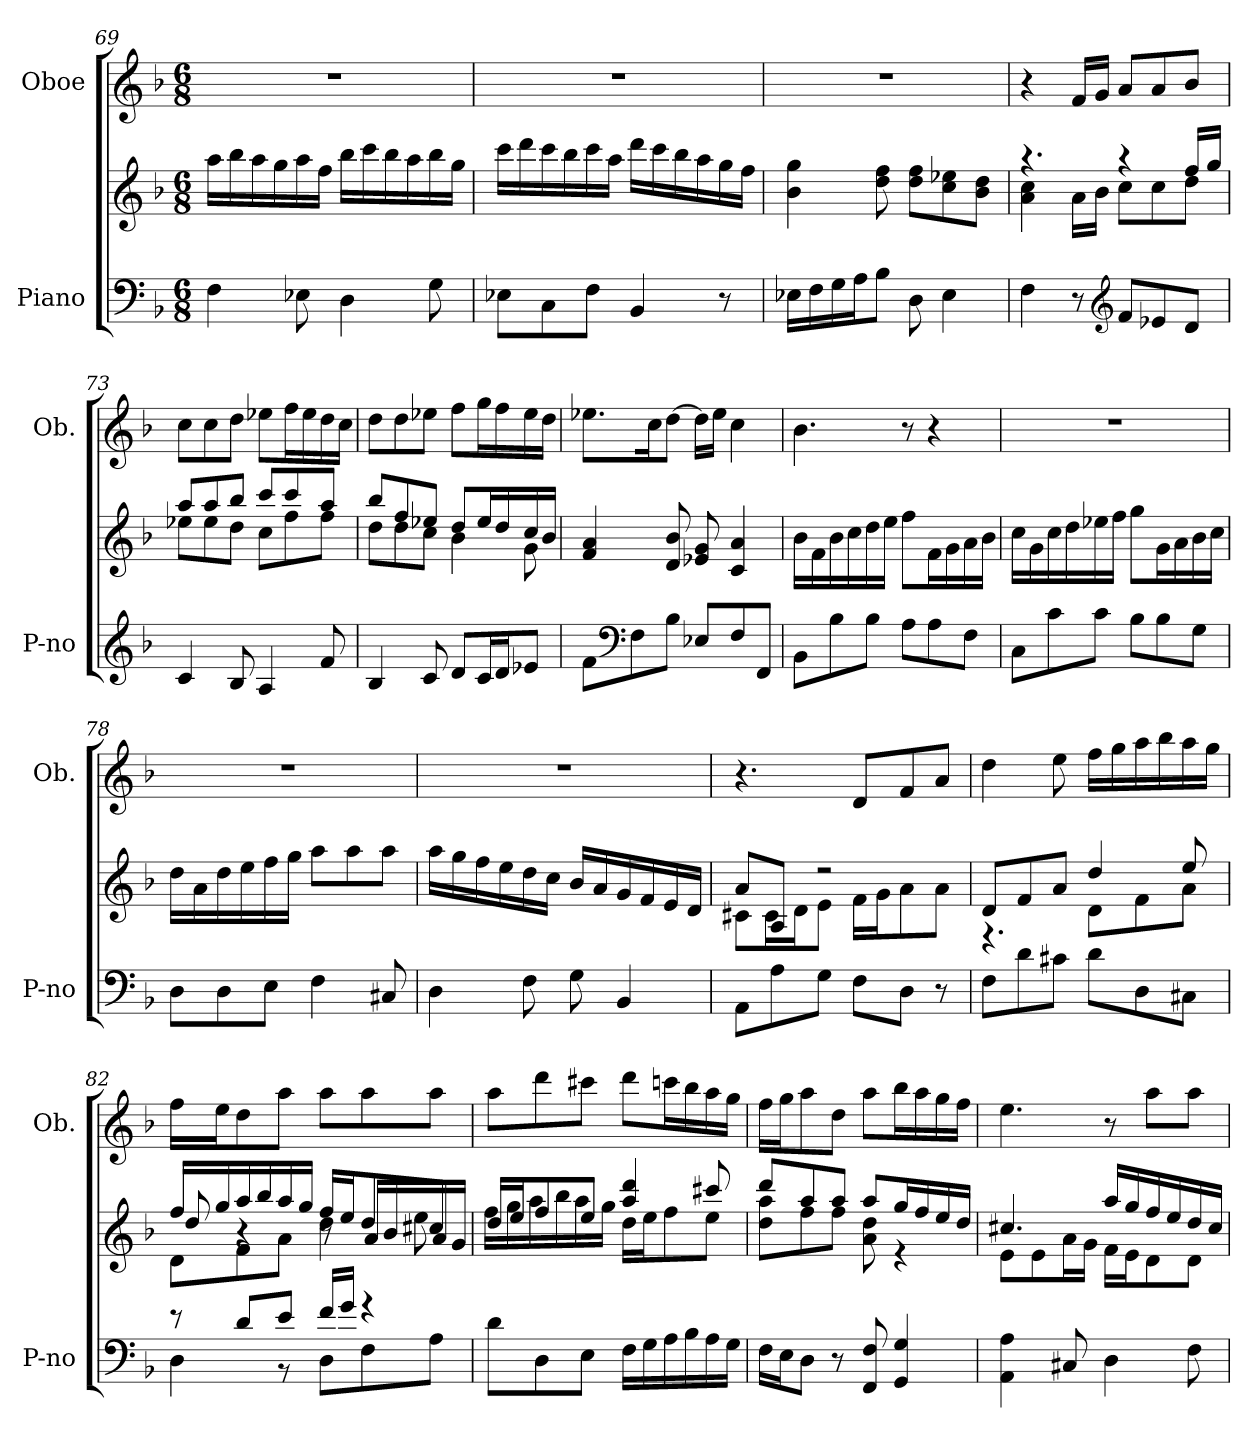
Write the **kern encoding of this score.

**kern	**kern	**kern
*part2	*part2	*part1
*staff3	*staff2	*staff1
*I"Piano	*	*I"Oboe
*I'P-no	*	*I'Ob.
*clefF4	*clefG2	*clefG2
*k[b-]	*k[b-]	*k[b-]
*M6/8	*M6/8	*M6/8
=69	=69	=69
4F\	16aa\LL	2.r
.	16bb-\	.
.	16aa\	.
.	16gg\	.
8E-X\	16aa\	.
.	16ff\JJ	.
4D\	16bb-\LL	.
.	16ccc\	.
.	16bb-\	.
.	16aa\	.
8G\	16bb-\	.
.	16gg\JJ	.
!!LO:LB:g=z
=70	=70	=70
8E-X\L	16ccc\LL	2.r
.	16ddd\	.
8C\	16ccc\	.
.	16bb-\	.
8F\J	16ccc\	.
.	16aa\JJ	.
4BB-/	16ddd\LL	.
.	16ccc\	.
.	16bb-\	.
.	16aa\	.
8r	16gg\	.
.	16ff\JJ	.
=71	=71	=71
16E-X\LL	4b-\ 4gg\	2.r
16F\	.	.
16G\	.	.
16A\J	.	.
8B-\J	8dd\ 8ff\	.
8D\	8dd\ 8ff\L	.
4E-\	8cc\ 8ee-X\	.
.	8b-\ 8dd\J	.
=72	=72	=72
*	*^	*
4F\	4.r	4a\ 4cc\	4r
8r	.	16a\LL	16f/LL
.	.	16b-\JJ	16g/JJ
*clefG2	*	*	*
8f/L	4r	8cc\L	8a/L
8e-X/	.	8cc\	8a/
8d/J	16ff/LL	8dd\J	8b-/J
.	16gg/JJ	.	.
=73	=73	=73	=73
4c/	8aa/L	8ee-X\L	8cc\L
.	8aa/	8ee-\	8cc\
8B-/	8bb-/J	8dd\J	8dd\J
4A/	8ccc/L	8cc\L	8ee-X\L
.	8ccc/	8ff\	16ff\L
.	.	.	16ee-\
8f/	8aa/J	8ff\J	16dd\
.	.	.	16cc\JJ
!!LO:LB:g=z
=74	=74	=74	=74
4B-/	8bb-/L	8dd\L	8dd\L
.	8ff/	8dd\	8dd\
8c/	8ee-X/J	8cc\J	8ee-X\J
8d/L	8dd/L	4b-\	8ff\L
16c/L	16ee-/L	.	16gg\L
16d/J	16dd/	.	16ff\
8e-X/J	16cc/	8g\	16ee-\
.	16b-/JJ	.	16dd\JJ
*	*v	*v	*
=75	=75	=75
8f\L	4f/ 4a/	8.ee-X\L
*clefF4	*	*
8F\	.	.
.	.	16cc\K
8B-\J	8d/ 8b-/	[8dd\J
8E-X/L	8e-X/ 8g/	16dd\LL]
.	.	16ee-\JJ
8F/	4c/ 4a/	4cc\
8FF/J	.	.
=76	=76	=76
8BB-\L	16b-\LL	4.b-\
.	16f\	.
8B-\	16b-\	.
.	16cc\	.
8B-\J	16dd\	.
.	16ee\JJ	.
8A\L	8ff\L	8r
8A\	16f\L	4r
.	16g\	.
8F\J	16a\	.
.	16b-\JJ	.
=77	=77	=77
8C\L	16cc\LL	2.r
.	16g\	.
8c\	16cc\	.
.	16dd\	.
8c\J	16ee-X\	.
.	16ff\JJ	.
8B-\L	8gg\L	.
8B-\	16g\L	.
.	16a\	.
8G\J	16b-\	.
.	16cc\JJ	.
!!LO:PB:g=z
=78	=78	=78
8D\L	16dd\LL	2.r
.	16a\	.
8D\	16dd\	.
.	16ee\	.
8E\J	16ff\	.
.	16gg\JJ	.
4F\	8aa\L	.
.	8aa\	.
8C#X/	8aa\J	.
=79	=79	=79
4D\	16aa\LL	2.r
.	16gg\	.
.	16ff\	.
.	16ee\	.
8F\	16dd\	.
.	16cc\JJ	.
8G\	16b-/LL	.
.	16a/	.
4BB-/	16g/	.
.	16f/	.
.	16e/	.
.	16d/JJ	.
=80	=80	=80
*	*^	*
8AA\L	8a/L	8c#X\L	4.r
8A\	8A/J	16c#\L	.
.	.	16d\J	.
8G\J	2r	8e\J	.
8F\L	.	16f\LL	8d/L
.	.	16g\J	.
8D\J	.	8a\	8f/
8r	.	8a\J	8a/J
=81	=81	=81	=81
8F\L	8d/L	4.r	4dd\
8d\	8f/	.	.
8c#X\J	8a/J	.	8ee\
8d\L	4dd/	8d\L	16ff\LL
.	.	.	16gg\
8D\	.	8f\	16aa\
.	.	.	16bb-\
8C#X\J	8ee/	8a\J	16aa\
.	.	.	16gg\JJ
!!LO:LB:g=z
=82	=82	=82	=82
*^	*	*^	*
8r	4D\	16ff/LL	8d\L	8dd/	16ff\LL
.	.	16gg/	.	.	16ee\J
8d/L	.	16aa/	8f\	4r	8dd\
.	.	16bb-/	.	.	.
8e/J	8r	16aa/	8a\J	.	8aa\J
.	.	16gg/JJ	.	.	.
16f/LL	8D\L	16ff/LL	4dd\	8r	8aa\L
16g/JJ	.	16ee/J	.	.	.
4r	8F\	8dd/	.	16a/LL	8aa\
.	.	.	.	16b-/	.
.	8A\J	8cc#X/J	8ee\	16a/	8aa\J
.	.	.	.	16g/JJ	.
*v	*v	*	*	*	*
*	*	*v	*v	*
=83	=83	=83	=83
8d\L	16dd/LL	16ff\LL	8aa\L
.	16ee/J	16gg\	.
8D\	8ff/	16aa\	8ddd\
.	.	16bb-\	.
8E\J	8ee/J	16aa\	8ccc#X\J
.	.	16gg\JJ	.
16F\LL	4aa/ 4ddd/	16dd\LL	8ddd\L
16G\	.	16ee\J	.
16A\	.	8ff\	16cccn\L
16B-\	.	.	16bb-\
16A\	8ccc#X/	8ee\J	16aa\
16G\JJ	.	.	16gg\JJ
=84	=84	=84	=84
16F\LL	8ddd/L	8dd\ 8aa\L	16ff\LL
16E\J	.	.	16gg\J
8D\J	8aa/	8ff\	8aa\
8r	8aa/J	8ff\J	8dd\J
8FF/ 8F/	8aa/L	8a\ 8dd\	8aa\L
4GG/ 4G/	16gg/L	4r	16bb-\L
.	16ff/	.	16aa\
.	16ee/	.	16gg\
.	16dd/JJ	.	16ff\JJ
!!LO:LB:g=z
=85	=85	=85	=85
4AA\ 4A\	4.cc#X/	8e\L	4.ee\
.	.	8e\	.
8C#X/	.	16a\L	.
.	.	16g\JJ	.
4D\	16aa/LL	16f\LL	8r
.	16gg/	16e\J	.
.	16ff/	8d\	8aa\L
.	16ee/	.	.
8F\	16dd/	8d\J	8aa\J
.	16cc#/JJ	.	.
*	*v	*v	*
=	=	=
*-	*-	*-
